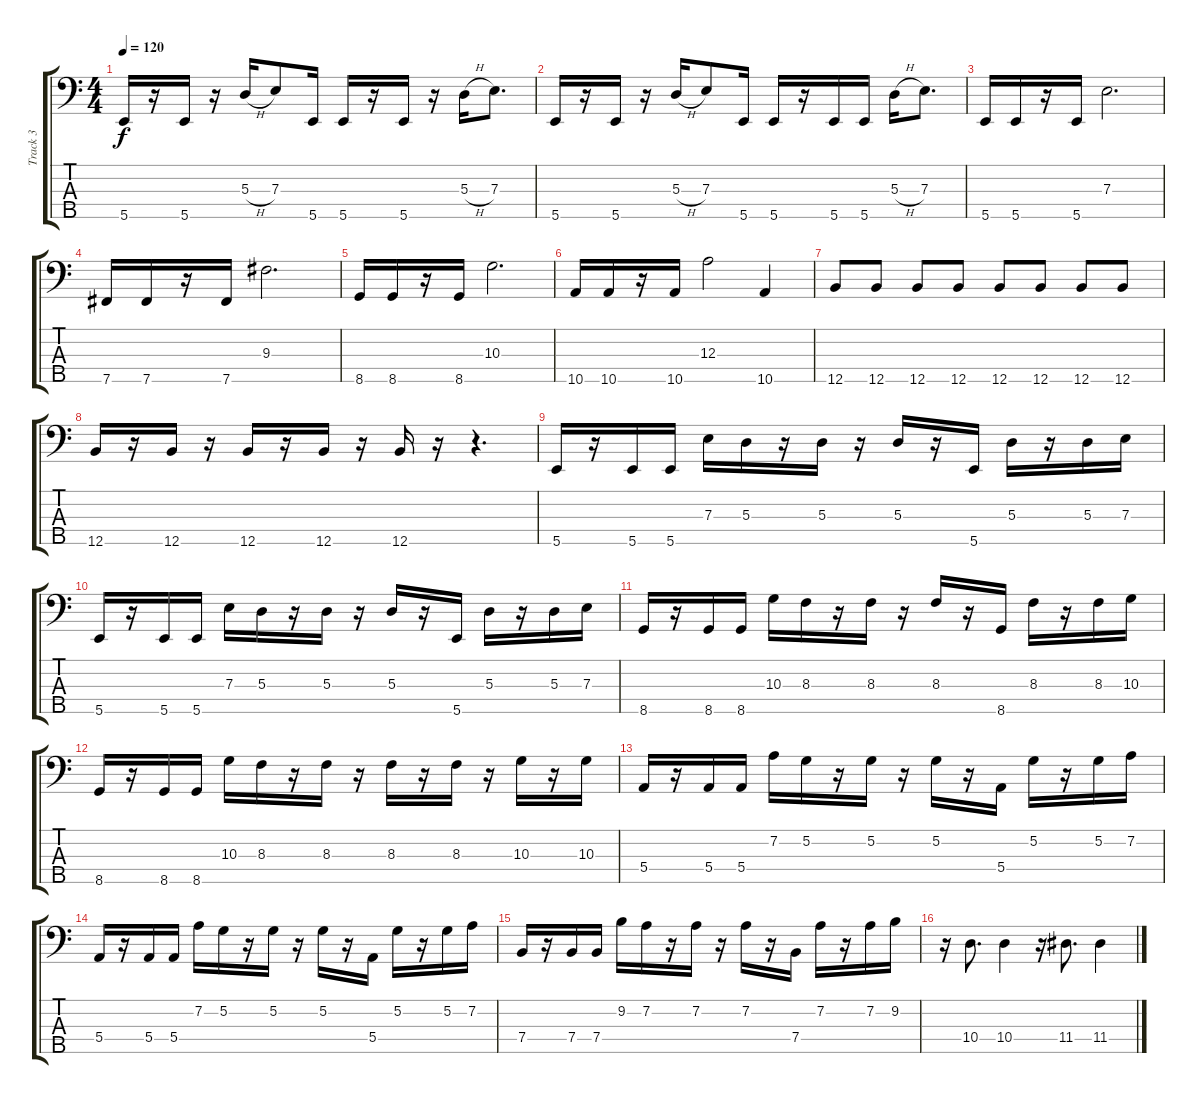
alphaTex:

\track ("Track 3" "Track 3") {instrument slapbass2}
\staff {score tabs}
\tuning (G2 D2 A1 E1 B0) {hide}
\ts (4 4)
\tempo 120
\clef f4
\ks c
5.5.16{dy f} r.16 5.5.16 r.16 5.3{h}.16 7.3.8 5.5.16 5.5.16 r.16 5.5.16 r.16 5.3{h}.16 7.3.8{d} |
5.5.16 r.16 5.5.16 r.16 5.3{h}.16 7.3.8 5.5.16 5.5.16 r.16 5.5.16 5.5.16 5.3{h}.16 7.3.8{d} |
5.5.16 5.5.16 r.16 5.5.16 7.3.2{d} |
7.5.16 7.5.16 r.16 7.5.16 9.3.2{d} |
8.5.16 8.5.16 r.16 8.5.16 10.3.2{d} |
10.5.16 10.5.16 r.16 10.5.16 12.3.2 10.5.4 |
12.5.8 12.5.8 12.5.8 12.5.8 12.5.8 12.5.8 12.5.8 12.5.8 |
12.5.16 r.16 12.5.16 r.16 12.5.16 r.16 12.5.16 r.16 12.5.16 r.16 r.4{d} |
5.5.16 r.16 5.5.16 5.5.16 7.3.16 5.3.16 r.16 5.3.16 r.16 5.3.16 r.16 5.5.16 5.3.16 r.16 5.3.16 7.3.16 |
5.5.16 r.16 5.5.16 5.5.16 7.3.16 5.3.16 r.16 5.3.16 r.16 5.3.16 r.16 5.5.16 5.3.16 r.16 5.3.16 7.3.16 |
8.5.16 r.16 8.5.16 8.5.16 10.3.16 8.3.16 r.16 8.3.16 r.16 8.3.16 r.16 8.5.16 8.3.16 r.16 8.3.16 10.3.16 |
8.5.16 r.16 8.5.16 8.5.16 10.3.16 8.3.16 r.16 8.3.16 r.16 8.3.16 r.16 8.3.16 r.16 10.3.16 r.16 10.3.16 |
5.4.16 r.16 5.4.16 5.4.16 7.2.16 5.2.16 r.16 5.2.16 r.16 5.2.16 r.16 5.4.16 5.2.16 r.16 5.2.16 7.2.16 |
5.4.16 r.16 5.4.16 5.4.16 7.2.16 5.2.16 r.16 5.2.16 r.16 5.2.16 r.16 5.4.16 5.2.16 r.16 5.2.16 7.2.16 |
7.4.16 r.16 7.4.16 7.4.16 9.2.16 7.2.16 r.16 7.2.16 r.16 7.2.16 r.16 7.4.16 7.2.16 r.16 7.2.16 9.2.16 |
r.16 10.4.8{d} 10.4.4 r.16 11.4.8{d} 11.4.4
